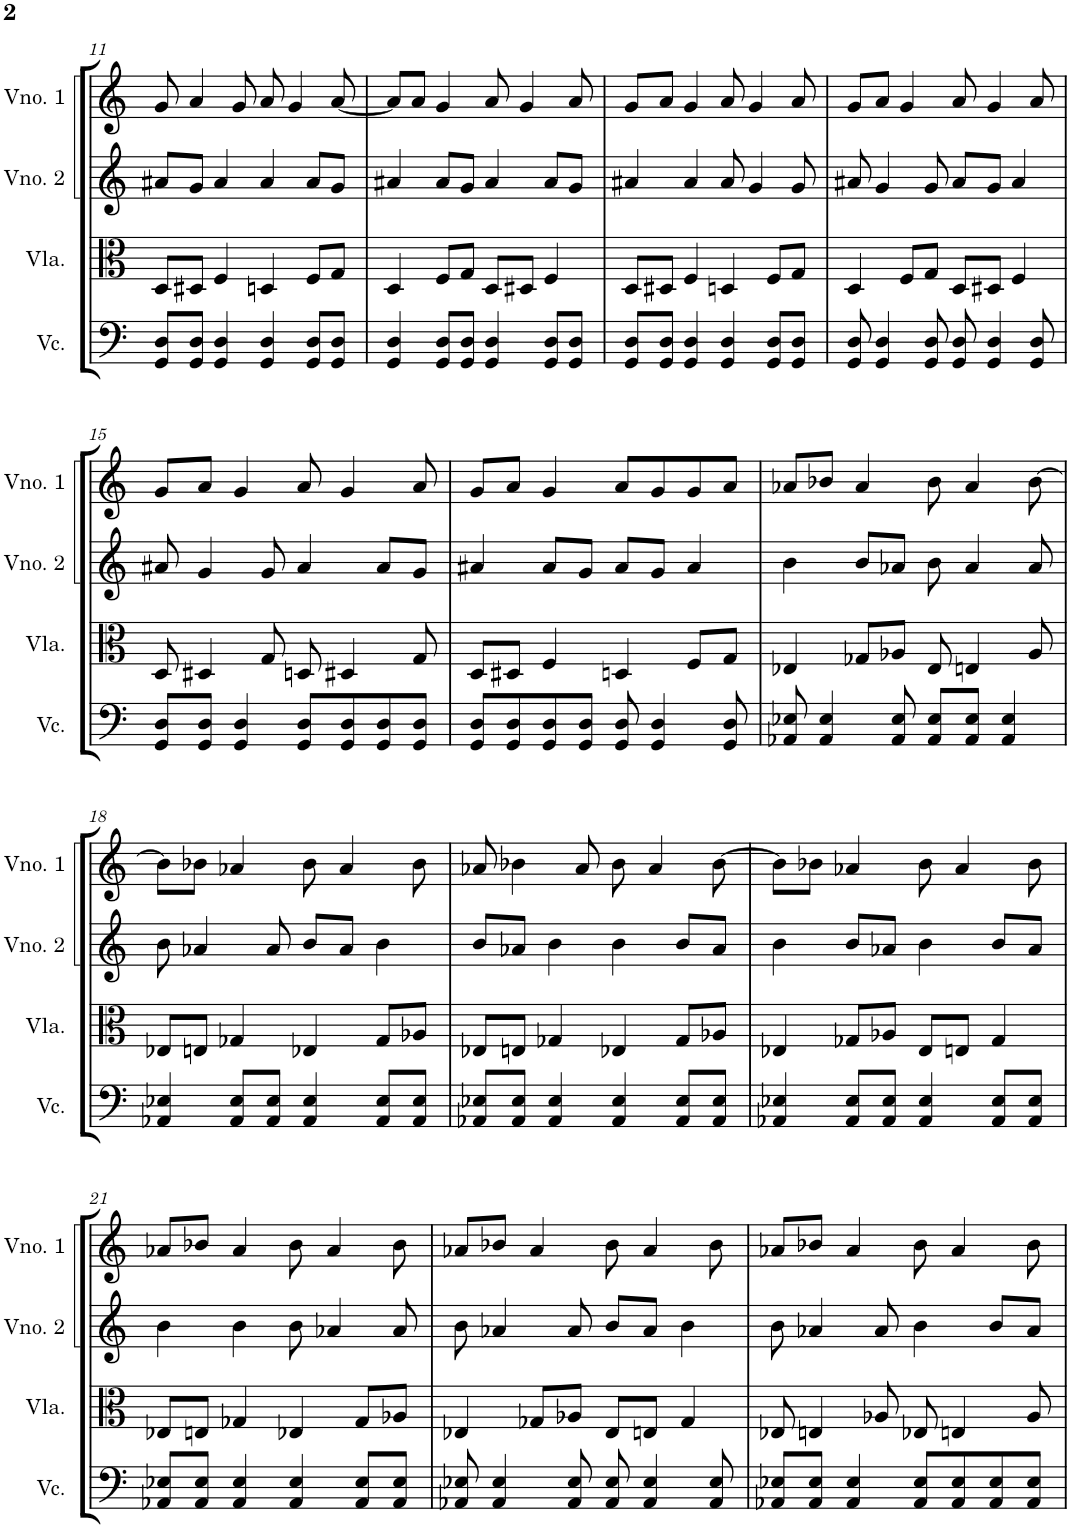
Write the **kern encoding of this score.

**kern	**kern	**kern	**kern
*part4	*part3	*part2	*part1
*staff4	*staff3	*staff2	*staff1
*I"Violoncelo	*I"Viola	*I"Violino 2	*I"Violino 1
*I'Vc.	*I'Vla.	*I'Vno. 2	*I'Vno. 1
!!LO:PB:g=z
*clefF4	*clefC3	*clefG2	*clefG2
*k[]	*k[]	*k[]	*k[]
*M4/4	*M4/4	*M4/4	*M4/4
=11	=11	=11	=11
8GG/ 8D/L	8D/L	8a#X/L	8g/
8GG/ 8D/J	8D#X/J	8g/J	4a/
4GG/ 4D/	4F/	4a#/	.
.	.	.	8g/
4GG/ 4D/	4Dn/	4a#/	8a/
.	.	.	4g/
8GG/ 8D/L	8F/L	8a#/L	.
8GG/ 8D/J	8G/J	8g/J	[8a/
=12	=12	=12	=12
4GG/ 4D/	4D/	4a#X/	8a/L]
.	.	.	8a/J
8GG/ 8D/L	8F/L	8a#/L	4g/
8GG/ 8D/J	8G/J	8g/J	.
4GG/ 4D/	8D/L	4a#/	8a/
.	8D#X/J	.	4g/
8GG/ 8D/L	4F/	8a#/L	.
8GG/ 8D/J	.	8g/J	8a/
=13	=13	=13	=13
8GG/ 8D/L	8D/L	4a#X/	8g/L
8GG/ 8D/J	8D#X/J	.	8a/J
4GG/ 4D/	4F/	4a#/	4g/
4GG/ 4D/	4Dn/	8a#/	8a/
.	.	4g/	4g/
8GG/ 8D/L	8F/L	.	.
8GG/ 8D/J	8G/J	8g/	8a/
=14	=14	=14	=14
8GG/ 8D/	4D/	8a#X/	8g/L
4GG/ 4D/	.	4g/	8a/J
.	8F/L	.	4g/
8GG/ 8D/	8G/J	8g/	.
8GG/ 8D/	8D/L	8a#/L	8a/
4GG/ 4D/	8D#X/J	8g/J	4g/
.	4F/	4a#/	.
8GG/ 8D/	.	.	8a/
!!LO:LB:g=z
=15	=15	=15	=15
8GG/ 8D/L	8D/	8a#X/	8g/L
8GG/ 8D/J	4D#X/	4g/	8a/J
4GG/ 4D/	.	.	4g/
.	8G/	8g/	.
8GG/ 8D/L	8Dn/	4a#/	8a/
8GG/ 8D/	4D#X/	.	4g/
8GG/ 8D/	.	8a#/L	.
8GG/ 8D/J	8G/	8g/J	8a/
=16	=16	=16	=16
8GG/ 8D/L	8D/L	4a#X/	8g/L
8GG/ 8D/	8D#X/J	.	8a/J
8GG/ 8D/	4F/	8a#/L	4g/
8GG/ 8D/J	.	8g/J	.
8GG/ 8D/	4Dn/	8a#/L	8a/L
4GG/ 4D/	.	8g/J	8g/
.	8F/L	4a#/	8g/
8GG/ 8D/	8G/J	.	8a/J
=17	=17	=17	=17
8AA-X/ 8E-X/	4E-X/	4b\	8a-X/L
4AA-/ 4E-/	.	.	8b-X/J
.	8G-X/L	8b/L	4a-/
8AA-/ 8E-/	8A-X/J	8a-X/J	.
8AA-/ 8E-/L	8E-/	8b\	8b-\
8AA-/ 8E-/J	4En/	4a-/	4a-/
4AA-/ 4E-/	.	.	.
.	8A-/	8a-/	[8b-\
!!LO:LB:g=z
=18	=18	=18	=18
4AA-X/ 4E-X/	8E-X/L	8b\	8b-\L]
.	8En/J	4a-X/	8b-X\J
8AA-/ 8E-/L	4G-X/	.	4a-X/
8AA-/ 8E-/J	.	8a-/	.
4AA-/ 4E-/	4E-X/	8b/L	8b-\
.	.	8a-/J	4a-/
8AA-/ 8E-/L	8G-/L	4b\	.
8AA-/ 8E-/J	8A-X/J	.	8b-\
=19	=19	=19	=19
8AA-X/ 8E-X/L	8E-X/L	8b/L	8a-X/
8AA-/ 8E-/J	8En/J	8a-X/J	4b-X\
4AA-/ 4E-/	4G-X/	4b\	.
.	.	.	8a-/
4AA-/ 4E-/	4E-X/	4b\	8b-\
.	.	.	4a-/
8AA-/ 8E-/L	8G-/L	8b/L	.
8AA-/ 8E-/J	8A-X/J	8a-/J	[8b-\
=20	=20	=20	=20
4AA-X/ 4E-X/	4E-X/	4b\	8b-\L]
.	.	.	8b-X\J
8AA-/ 8E-/L	8G-X/L	8b/L	4a-X/
8AA-/ 8E-/J	8A-X/J	8a-X/J	.
4AA-/ 4E-/	8E-/L	4b\	8b-\
.	8En/J	.	4a-/
8AA-/ 8E-/L	4G-/	8b/L	.
8AA-/ 8E-/J	.	8a-/J	8b-\
!!LO:LB:g=z
=21	=21	=21	=21
8AA-X/ 8E-X/L	8E-X/L	4b\	8a-X/L
8AA-/ 8E-/J	8En/J	.	8b-X/J
4AA-/ 4E-/	4G-X/	4b\	4a-/
4AA-/ 4E-/	4E-X/	8b\	8b-\
.	.	4a-X/	4a-/
8AA-/ 8E-/L	8G-/L	.	.
8AA-/ 8E-/J	8A-X/J	8a-/	8b-\
=22	=22	=22	=22
8AA-X/ 8E-X/	4E-X/	8b\	8a-X/L
4AA-/ 4E-/	.	4a-X/	8b-X/J
.	8G-X/L	.	4a-/
8AA-/ 8E-/	8A-X/J	8a-/	.
8AA-/ 8E-/	8E-/L	8b/L	8b-\
4AA-/ 4E-/	8En/J	8a-/J	4a-/
.	4G-/	4b\	.
8AA-/ 8E-/	.	.	8b-\
=23	=23	=23	=23
8AA-X/ 8E-X/L	8E-X/	8b\	8a-X/L
8AA-/ 8E-/J	4En/	4a-X/	8b-X/J
4AA-/ 4E-/	.	.	4a-/
.	8A-X/	8a-/	.
8AA-/ 8E-/L	8E-X/	4b\	8b-\
8AA-/ 8E-/	4En/	.	4a-/
8AA-/ 8E-/	.	8b/L	.
8AA-/ 8E-/J	8A-/	8a-/J	8b-\
=	=	=	=
*-	*-	*-	*-
